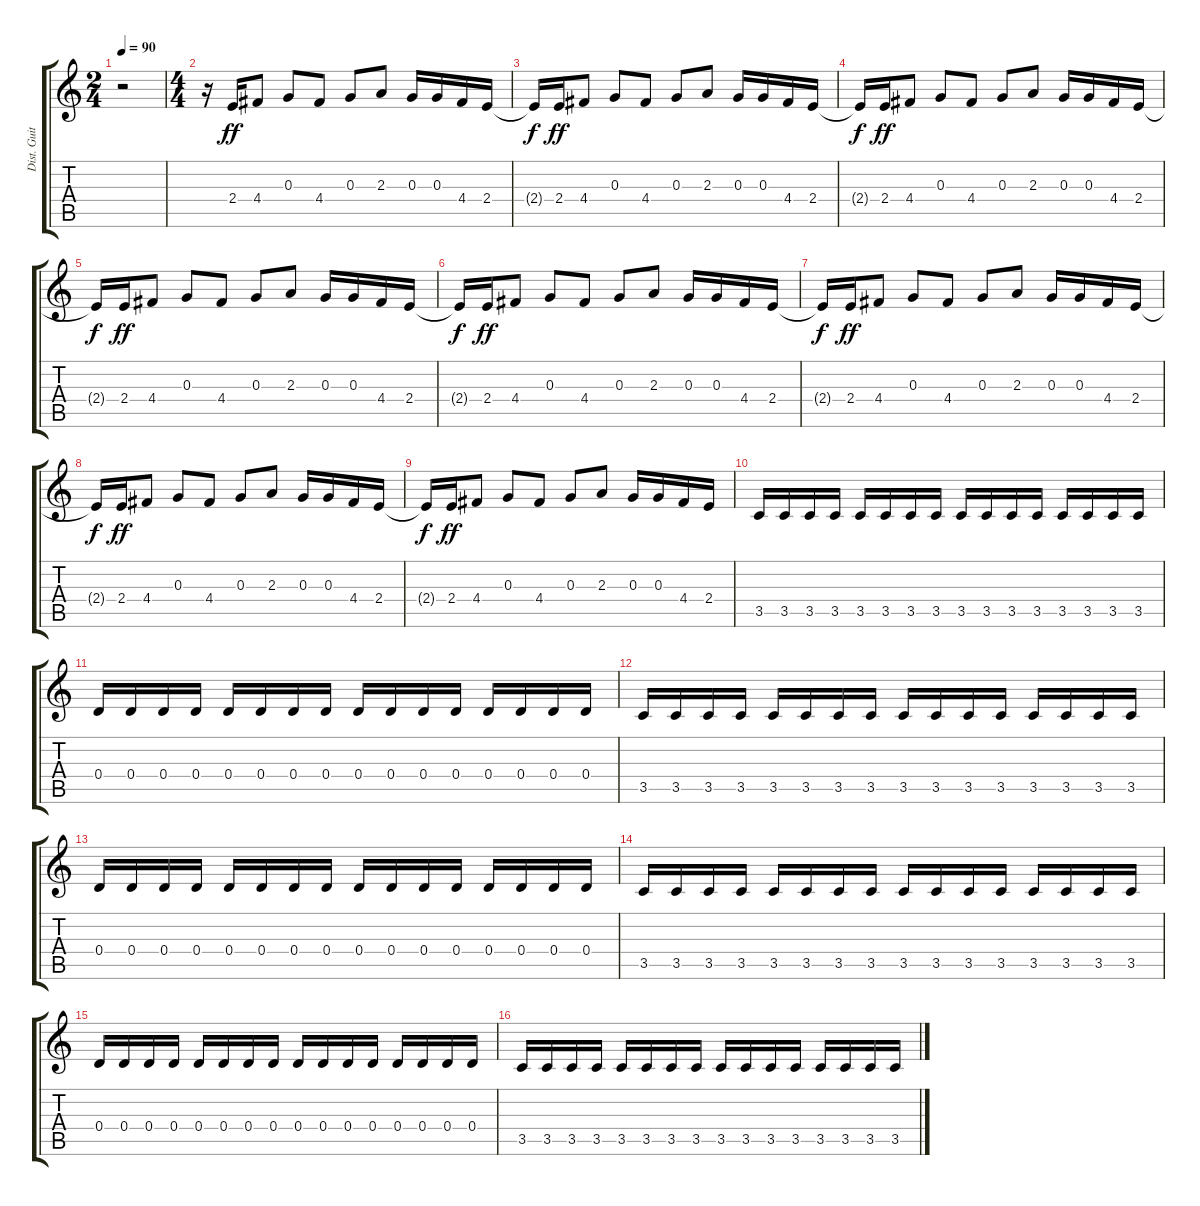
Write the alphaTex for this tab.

\track ("Dist. Guitar 3" "Dist. Guit") {instrument distortionguitar}
\staff {score tabs}
\tuning (E4 B3 G3 D3 A2 E2) {hide}
\ts (2 4)
\tempo 90
\clef g2
\ks c
r.2{dy ff instrument distortionguitar} |
\ts (4 4)
r.16 2.4.16 4.4.8 0.3.8 4.4.8 0.3.8 2.3.8 0.3.16 0.3.16 4.4.16 2.4.16 |
2.4{t}.16{dy f} 2.4.16{dy ff} 4.4.8 0.3.8 4.4.8 0.3.8 2.3.8 0.3.16 0.3.16 4.4.16 2.4.16 |
2.4{t}.16{dy f} 2.4.16{dy ff} 4.4.8 0.3.8 4.4.8 0.3.8 2.3.8 0.3.16 0.3.16 4.4.16 2.4.16 |
2.4{t}.16{dy f} 2.4.16{dy ff} 4.4.8 0.3.8 4.4.8 0.3.8 2.3.8 0.3.16 0.3.16 4.4.16 2.4.16 |
2.4{t}.16{dy f} 2.4.16{dy ff} 4.4.8 0.3.8 4.4.8 0.3.8 2.3.8 0.3.16 0.3.16 4.4.16 2.4.16 |
2.4{t}.16{dy f} 2.4.16{dy ff} 4.4.8 0.3.8 4.4.8 0.3.8 2.3.8 0.3.16 0.3.16 4.4.16 2.4.16 |
2.4{t}.16{dy f} 2.4.16{dy ff} 4.4.8 0.3.8 4.4.8 0.3.8 2.3.8 0.3.16 0.3.16 4.4.16 2.4.16 |
2.4{t}.16{dy f} 2.4.16{dy ff} 4.4.8 0.3.8 4.4.8 0.3.8 2.3.8 0.3.16 0.3.16 4.4.16 2.4.16 |
3.5.16 3.5.16 3.5.16 3.5.16 3.5.16 3.5.16 3.5.16 3.5.16 3.5.16 3.5.16 3.5.16 3.5.16 3.5.16 3.5.16 3.5.16 3.5.16 |
0.4.16 0.4.16 0.4.16 0.4.16 0.4.16 0.4.16 0.4.16 0.4.16 0.4.16 0.4.16 0.4.16 0.4.16 0.4.16 0.4.16 0.4.16 0.4.16 |
3.5.16 3.5.16 3.5.16 3.5.16 3.5.16 3.5.16 3.5.16 3.5.16 3.5.16 3.5.16 3.5.16 3.5.16 3.5.16 3.5.16 3.5.16 3.5.16 |
0.4.16 0.4.16 0.4.16 0.4.16 0.4.16 0.4.16 0.4.16 0.4.16 0.4.16 0.4.16 0.4.16 0.4.16 0.4.16 0.4.16 0.4.16 0.4.16 |
3.5.16 3.5.16 3.5.16 3.5.16 3.5.16 3.5.16 3.5.16 3.5.16 3.5.16 3.5.16 3.5.16 3.5.16 3.5.16 3.5.16 3.5.16 3.5.16 |
0.4.16 0.4.16 0.4.16 0.4.16 0.4.16 0.4.16 0.4.16 0.4.16 0.4.16 0.4.16 0.4.16 0.4.16 0.4.16 0.4.16 0.4.16 0.4.16 |
3.5.16 3.5.16 3.5.16 3.5.16 3.5.16 3.5.16 3.5.16 3.5.16 3.5.16 3.5.16 3.5.16 3.5.16 3.5.16 3.5.16 3.5.16 3.5.16
